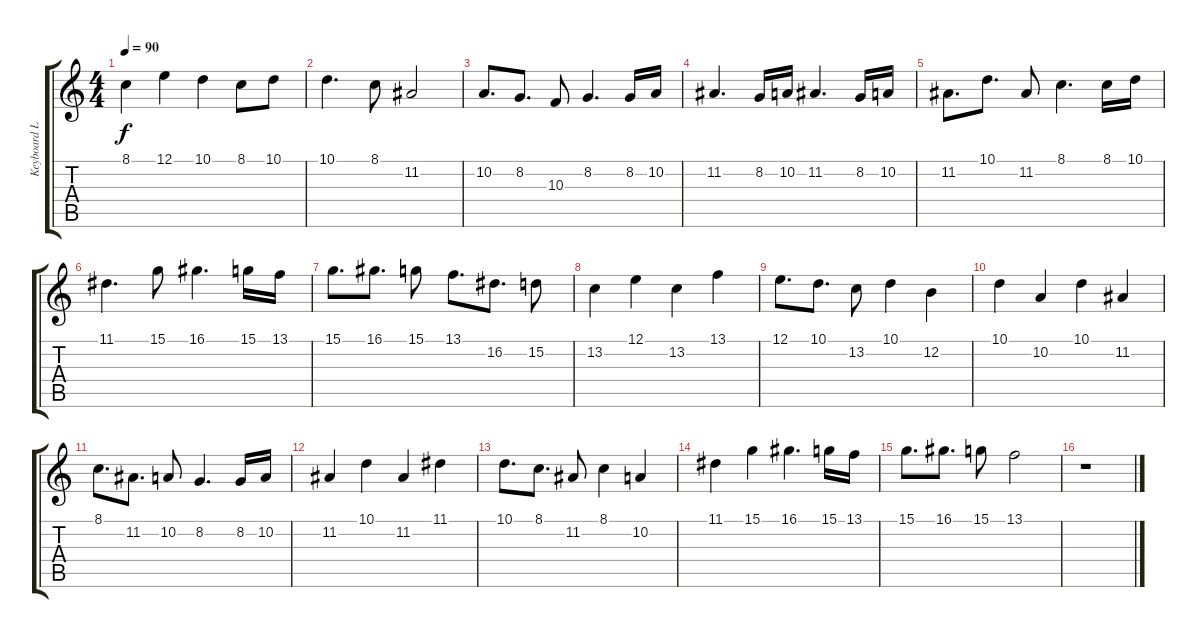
\track ("Keyboard Lead" "Keyboard L") {instrument synthstrings2}
\staff {score tabs}
\tuning (E4 B3 G3 D3 A2 E2) {hide}
\ts (4 4)
\tempo 90
\clef g2
\ks c
8.1.4{dy f} 12.1.4 10.1.4 8.1.8 10.1.8 |
10.1.4{d} 8.1.8 11.2.2 |
10.2.8{d} 8.2.8{d} 10.3.8 8.2.4{d} 8.2.16 10.2.16 |
11.2.4{d} 8.2.16 10.2.16 11.2.4{d} 8.2.16 10.2.16 |
11.2.8{d} 10.1.8{d} 11.2.8 8.1.4{d} 8.1.16 10.1.16 |
11.1.4{d} 15.1.8 16.1.4{d} 15.1.16 13.1.16 |
15.1.8{d} 16.1.8{d} 15.1.8 13.1.8{d} 16.2.8{d} 15.2.8 |
13.2.4 12.1.4 13.2.4 13.1.4 |
12.1.8{d} 10.1.8{d} 13.2.8 10.1.4 12.2.4 |
10.1.4 10.2.4 10.1.4 11.2.4 |
8.1.8{d} 11.2.8{d} 10.2.8 8.2.4{d} 8.2.16 10.2.16 |
11.2.4 10.1.4 11.2.4 11.1.4 |
10.1.8{d} 8.1.8{d} 11.2.8 8.1.4 10.2.4 |
11.1.4 15.1.4 16.1.4{d} 15.1.16 13.1.16 |
15.1.8{d} 16.1.8{d} 15.1.8 13.1.2 |
r.1
